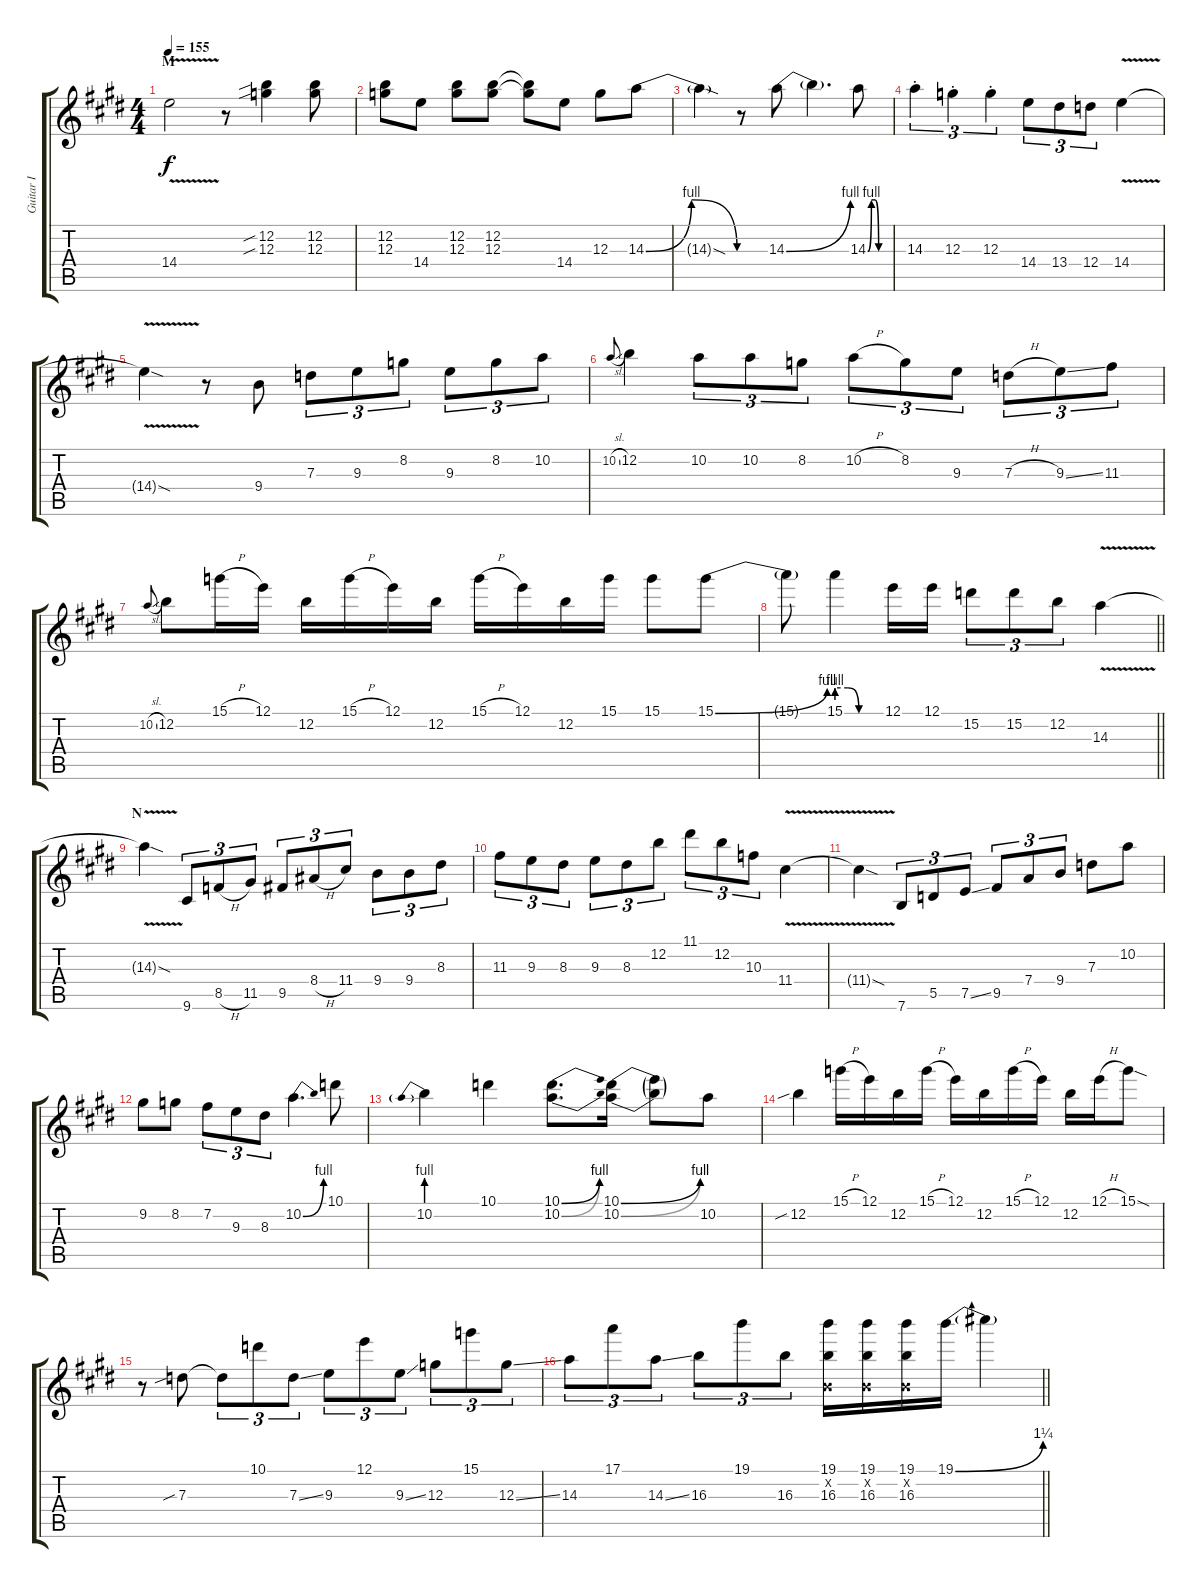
\track ("Guitar I" "Guitar I") {instrument overdrivenguitar}
\staff {score tabs}
\tuning (E4 B3 G3 D3 A2 E2) {hide}
\ts (4 4)
\section ("" "M")
\tempo 155
\clef g2
\ks e
14.4{v}.2{dy f} r.8 (12.2{sib} 12.3{sib}).4 (12.2 12.3).8 |
(12.2 12.3).8 14.4.8 (12.2 12.3).8 (12.2 12.3).8 (12.2{t} 12.3{t}).8 14.4.8 12.3.8 14.3{be (bendrelease 0 0 20 4 45 4 60 0)}.8 |
14.3{sod t}.4 r.8 14.3{be (bend 0 0 60 4)}.8 14.3{t}.4{d} 14.3{be (custom 0 0 10 4 20 4 30 0 60 0)}.8 |
14.3{st}.4{tu (3 2)} 12.3{st}.4{tu (3 2)} 12.3{st}.4{tu (3 2)} 14.4.8{tu (3 2)} 13.4.8{tu (3 2)} 12.4.8{tu (3 2)} 14.4{v}.4 |
14.4{sod t}.4 r.8 9.4.8 7.3.8{tu (3 2)} 9.3.8{tu (3 2)} 8.2.8{tu (3 2)} 9.3.8{tu (3 2)} 8.2.8{tu (3 2)} 10.2.8{tu (3 2)} |
10.2{sl}.8{gr onbeat} 12.2.4 10.2.8{tu (3 2)} 10.2.8{tu (3 2)} 8.2.8{tu (3 2)} 10.2{h}.8{tu (3 2)} 8.2.8{tu (3 2)} 9.3.8{tu (3 2)} 7.3{h}.8{tu (3 2)} 9.3{ss}.8{tu (3 2)} 11.3.8{tu (3 2)} |
10.2{sl}.8{gr onbeat} 12.2.8 15.1{h}.16 12.1.16 12.2.16 15.1{h}.16 12.1.16 12.2.16 15.1{h}.16 12.1.16 12.2.16 15.1.16 15.1.8 15.1{be (bend 0 0 60 4)}.8 |
\barLineRight lightlight
15.1{t}.8 15.1{be (custom 0 4 15 4 30 0 60 0)}.4 12.1.16 12.1.16 15.2.8{tu (3 2)} 15.2.8{tu (3 2)} 12.2.8{tu (3 2)} 14.3{v}.4 |
\section ("" "N")
14.3{sod t}.4 9.6.8{tu (3 2)} 8.5{h}.8{tu (3 2)} 11.5.8{tu (3 2)} 9.5.8{tu (3 2)} 8.4{h}.8{tu (3 2)} 11.4.8{tu (3 2)} 9.4.8{tu (3 2)} 9.4.8{tu (3 2)} 8.3.8{tu (3 2)} |
11.3.8{tu (3 2)} 9.3.8{tu (3 2)} 8.3.8{tu (3 2)} 9.3.8{tu (3 2)} 8.3.8{tu (3 2)} 12.2.8{tu (3 2)} 11.1.8{tu (3 2)} 12.2.8{tu (3 2)} 10.3.8{tu (3 2)} 11.4{v}.4 |
11.4{sod t}.4 7.6.8{tu (3 2)} 5.5.8{tu (3 2)} 7.5{ss}.8{tu (3 2)} 9.5.8{tu (3 2)} 7.4.8{tu (3 2)} 9.4.8{tu (3 2)} 7.3.8 10.2.8 |
9.2.8 8.2.8 7.2.8{tu (3 2)} 9.3.8{tu (3 2)} 8.3.8{tu (3 2)} 10.2{be (bend 0 0 60 4)}.4{d} 10.1.8 |
10.2{be (prebend 0 4 60 4)}.4 10.1.4 (10.1{be (bend 0 0 60 4)} 10.2{be (bend 0 0 60 4)}).8{d} (10.1{be (bend 0 0 60 4)} 10.2{be (bend 0 0 60 4)}).16 (10.1{t} 10.2{t}).8 10.2.8 |
12.2{sib}.4 15.1{h}.16 12.1.16 12.2.16 15.1{h}.16 12.1.16 12.2.16 15.1{h}.16 12.1.16 12.2.16 12.1{h}.16 15.1{sod}.8 |
r.8 7.3{sib}.8 7.3{t}.8{tu (3 2)} 10.1.8{tu (3 2)} 7.3{ss}.8{tu (3 2)} 9.3.8{tu (3 2)} 12.1.8{tu (3 2)} 9.3{ss}.8{tu (3 2)} 12.3.8{tu (3 2)} 15.1.8{tu (3 2)} 12.3{ss}.8{tu (3 2)} |
\barLineRight lightlight
14.3.8{tu (3 2)} 17.1.8{tu (3 2)} 14.3{ss}.8{tu (3 2)} 16.3.8{tu (3 2)} 19.1.8{tu (3 2)} 16.3.8{tu (3 2)} (19.1 0.2{x} 16.3).16 (19.1 0.2{x} 16.3).16 (19.1 0.2{x} 16.3).16 19.1{be (bend 0 0 60 5)}.16 19.1{t}.4
